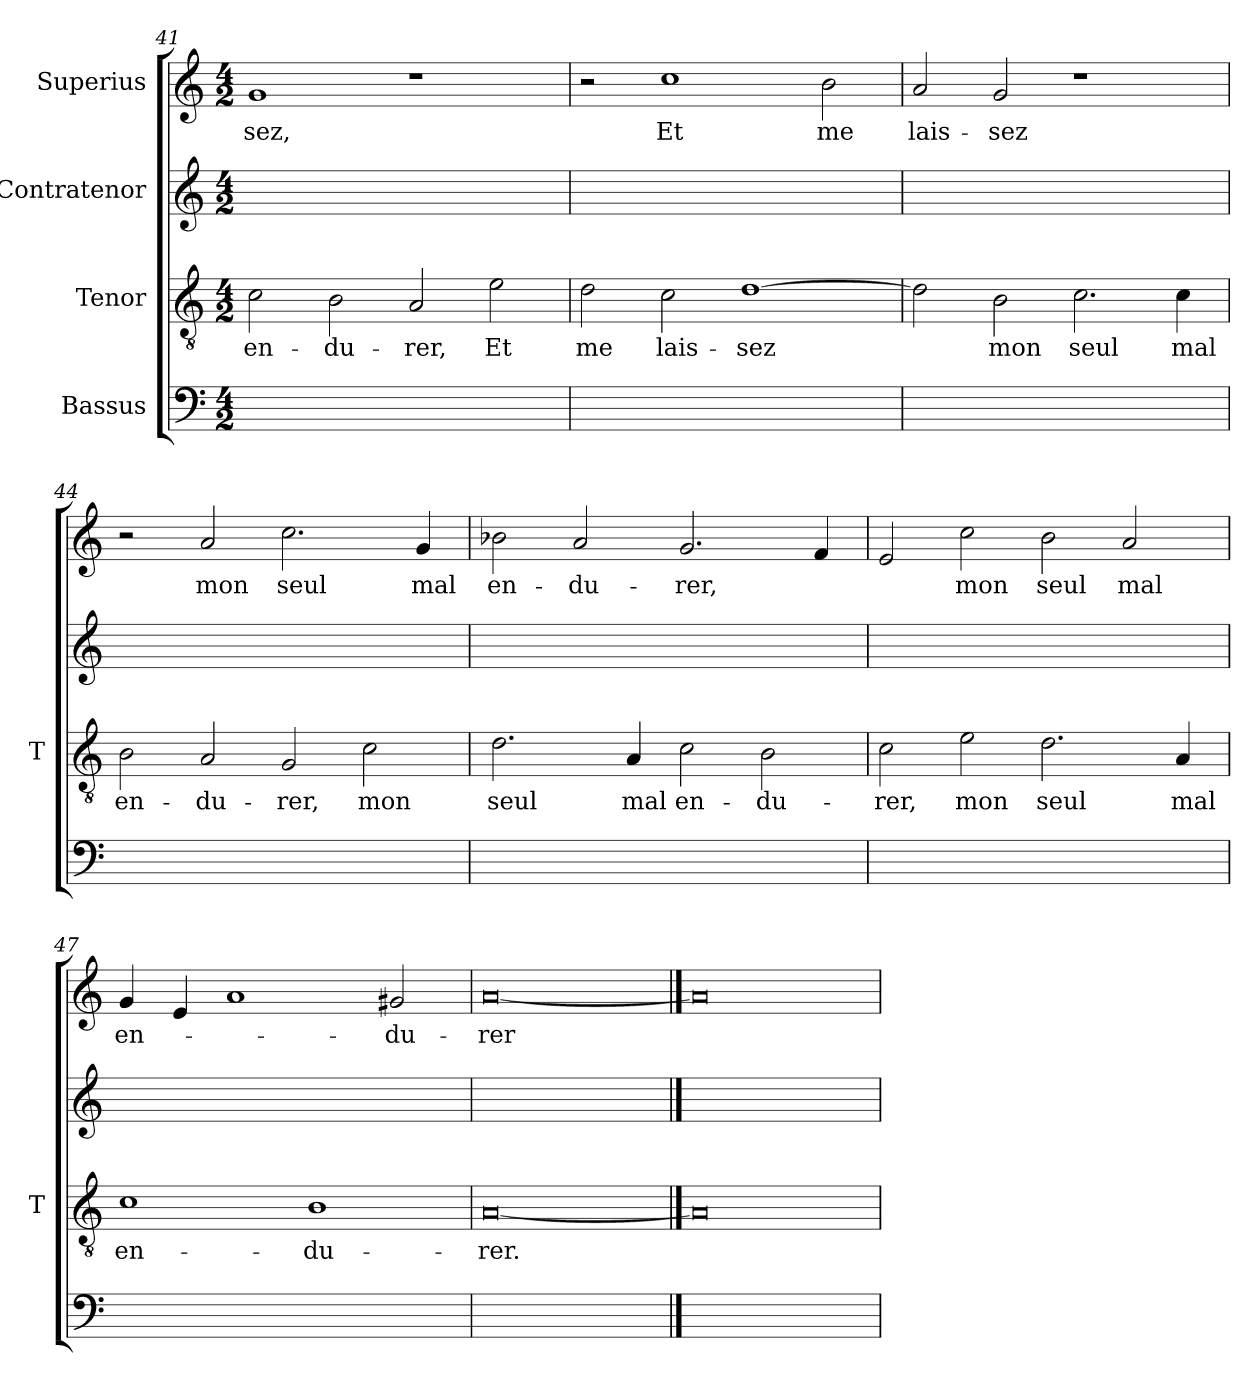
**kern	**kern	**text	**kern	**kern	**text
*part4	*part3	*part3	*part2	*part1	*part1
*staff4	*staff3	*staff3	*staff2	*staff1	*staff1
*I"Bassus	*I"Tenor	*	*I"Contratenor	*I"Superius	*
*	*I'T	*	*	*	*
*clefF4	*clefGv2	*	*clefG2	*clefG2	*
*k[]	*k[]	*	*k[]	*k[]	*
*M4/2	*M4/2	*	*M4/2	*M4/2	*
=41	=41	=41	=41	=41	=41
0ryy	2c	en-	0ryy	1g	-sez,
.	2B	du-	.	.	.
.	2A	-rer,	.	1r	.
.	2e	-Et	.	.	.
=42	=42	=42	=42	=42	=42
0ryy	2d	-me	0ryy	2r	.
.	2c	lais-	.	1cc	-Et
.	[1d	-sez	.	.	.
.	.	.	.	2b	-me
=43	=43	=43	=43	=43	=43
0ryy	2d]	.	0ryy	2a	lais-
.	2B	-mon	.	2g	-sez
.	2.c	-seul	.	1r	.
.	4c	-mal	.	.	.
=44	=44	=44	=44	=44	=44
0ryy	2B	en-	0ryy	2r	.
.	2A	du-	.	2a	-mon
.	2G	-rer,	.	2.cc	-seul
.	2c	-mon	.	.	.
.	.	.	.	4g	-mal
=45	=45	=45	=45	=45	=45
0ryy	2.d	-seul	0ryy	2b-X	en-
.	.	.	.	2a	du-
.	4A	-mal	.	.	.
.	2c	en-	.	2.g	-rer,
.	2B	du-	.	.	.
.	.	.	.	4f	.
=46	=46	=46	=46	=46	=46
0ryy	2c	-rer,	0ryy	2e	.
.	2e	-mon	.	2cc	-mon
.	2.d	-seul	.	2b	-seul
.	.	.	.	2a	-mal
.	4A	-mal	.	.	.
=47	=47	=47	=47	=47	=47
0ryy	1c	en-	0ryy	4g	en-
.	.	.	.	4e	.
.	.	.	.	1a	.
.	1B	du-	.	.	.
.	.	.	.	2g#X	du-
=48	=48	=48	=48	=48	=48
0ryy	[0A	-rer.	0ryy	[0a	-rer
==49	==49	==49	==49	==49	==49
0ryy	0A]	.	0ryy	0a]	.
=	=	=	=	=	=
*-	*-	*-	*-	*-	*-
